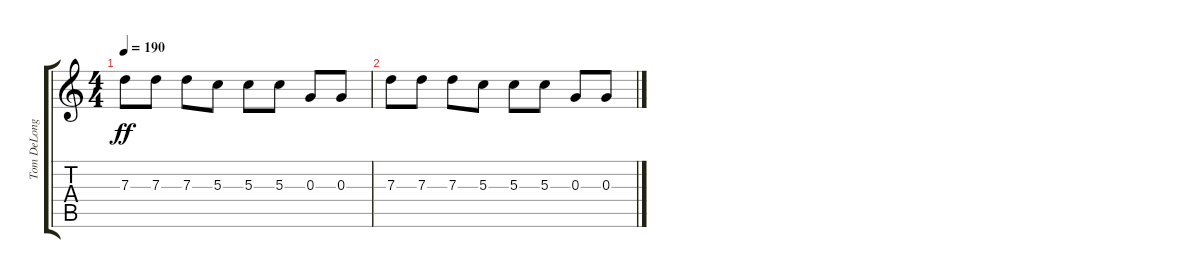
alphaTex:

\track ("Tom DeLonge - Guitar 1" "Tom DeLong") {instrument distortionguitar}
\staff {score tabs}
\tuning (E4 B3 G3 D3 A2 E2) {hide}
\ts (4 4)
\tempo 190
\clef g2
\ks c
7.3.8{dy ff} 7.3.8 7.3.8 5.3.8 5.3.8 5.3.8 0.3.8 0.3.8 |
7.3.8 7.3.8 7.3.8 5.3.8 5.3.8 5.3.8 0.3.8 0.3.8
